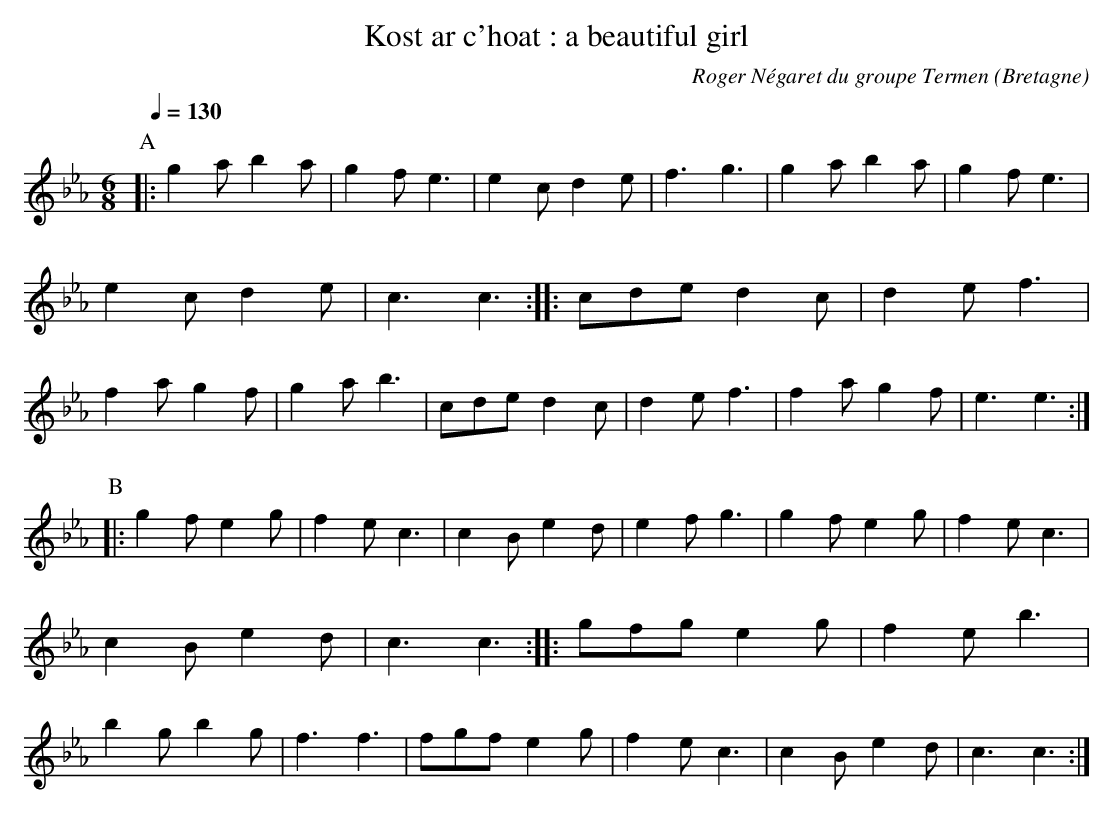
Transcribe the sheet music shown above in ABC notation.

X:1
T:Kost ar c'hoat : a beautiful girl
C:Roger Négaret du groupe Termen
O:Bretagne
M:6/8
L:1/8
Q:1/4=130
K:Eb
P:A
|: g2a b2a |\
 g2f e3 | e2c d2e | f3 g3  |\
   g2a b2a | g2f e3 | e2c d2e | c3 c3 :|\
|: cde d2c | d2e f3 | f2a g2f | g2a b3 |\
   cde d2c | d2e f3 | f2a g2f | e3 e3 :|
%%vskip 1
P:B
|: g2f e2g |\
 f2e c3 | c2B e2d | e2f g3 |\
g2f e2g | f2e c3 | c2B e2d | c3 c3 :|\
|: gfg e2g | f2e b3 | b2g b2g | f3 f3 |\
fgf e2g | f2e c3 | c2B e2d | c3 c3 :|
